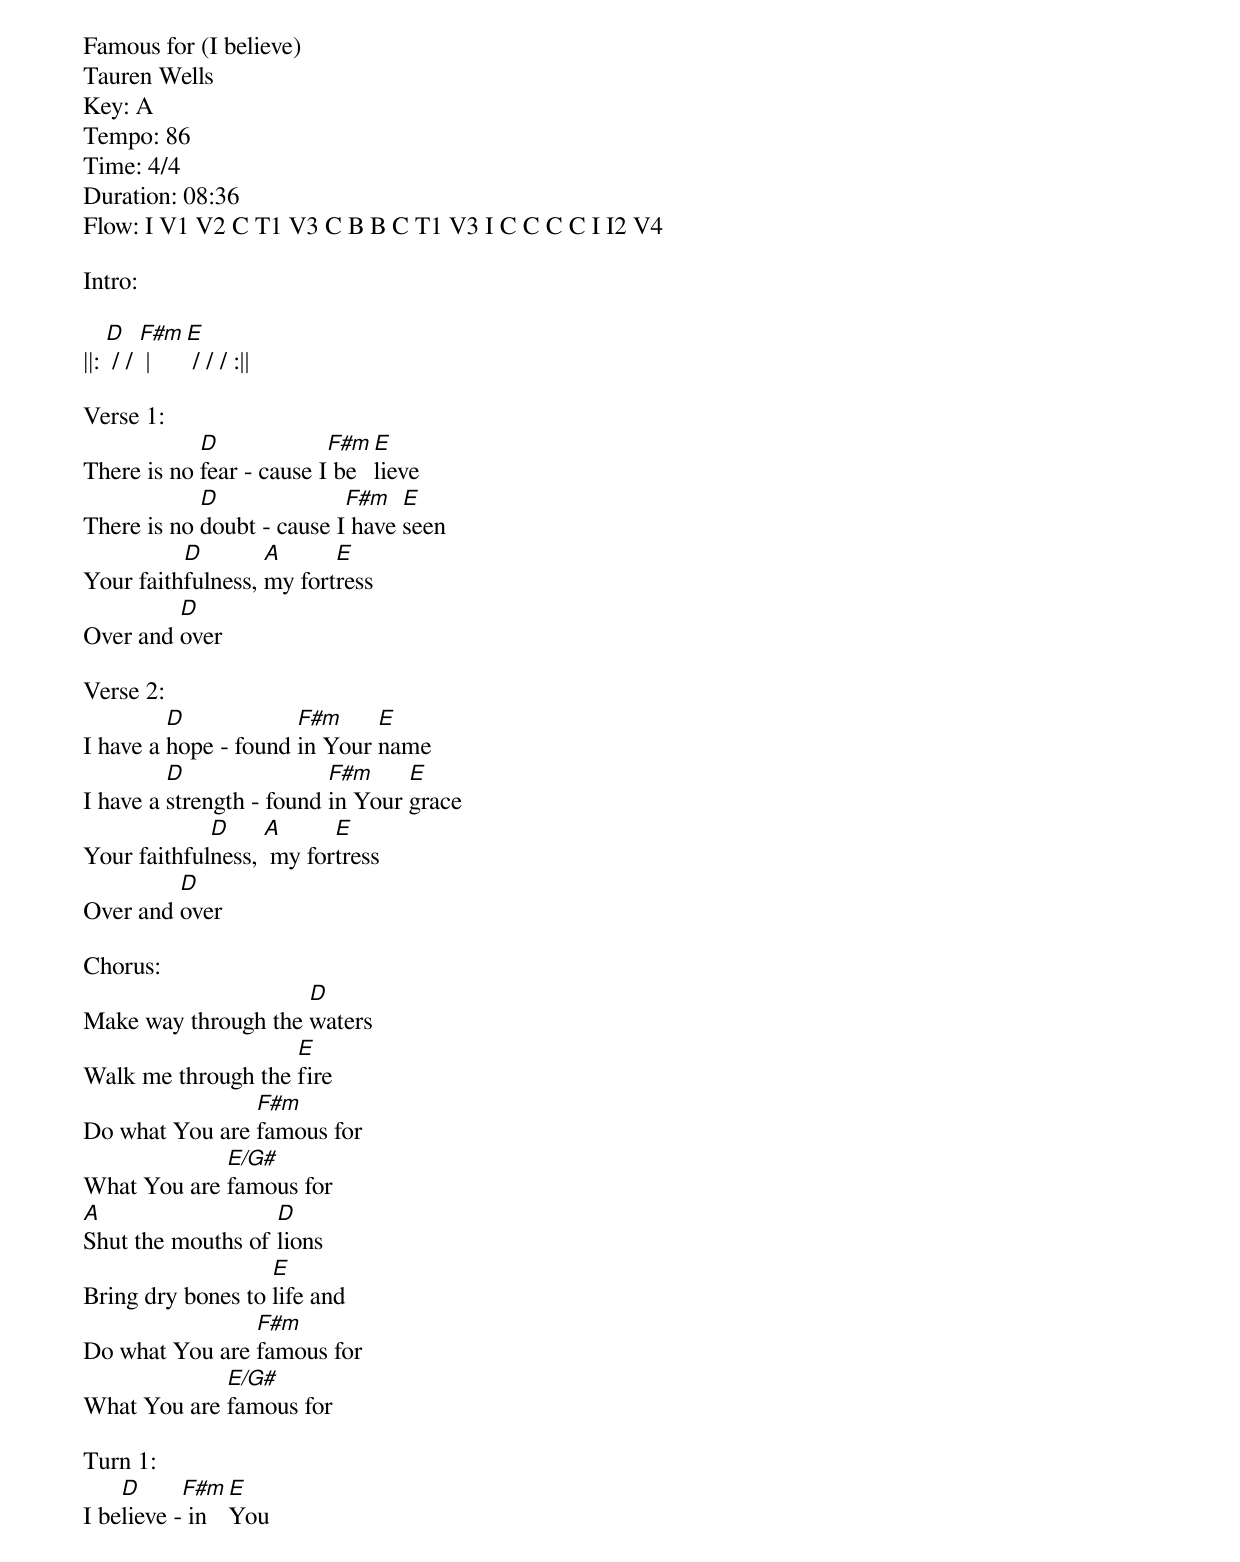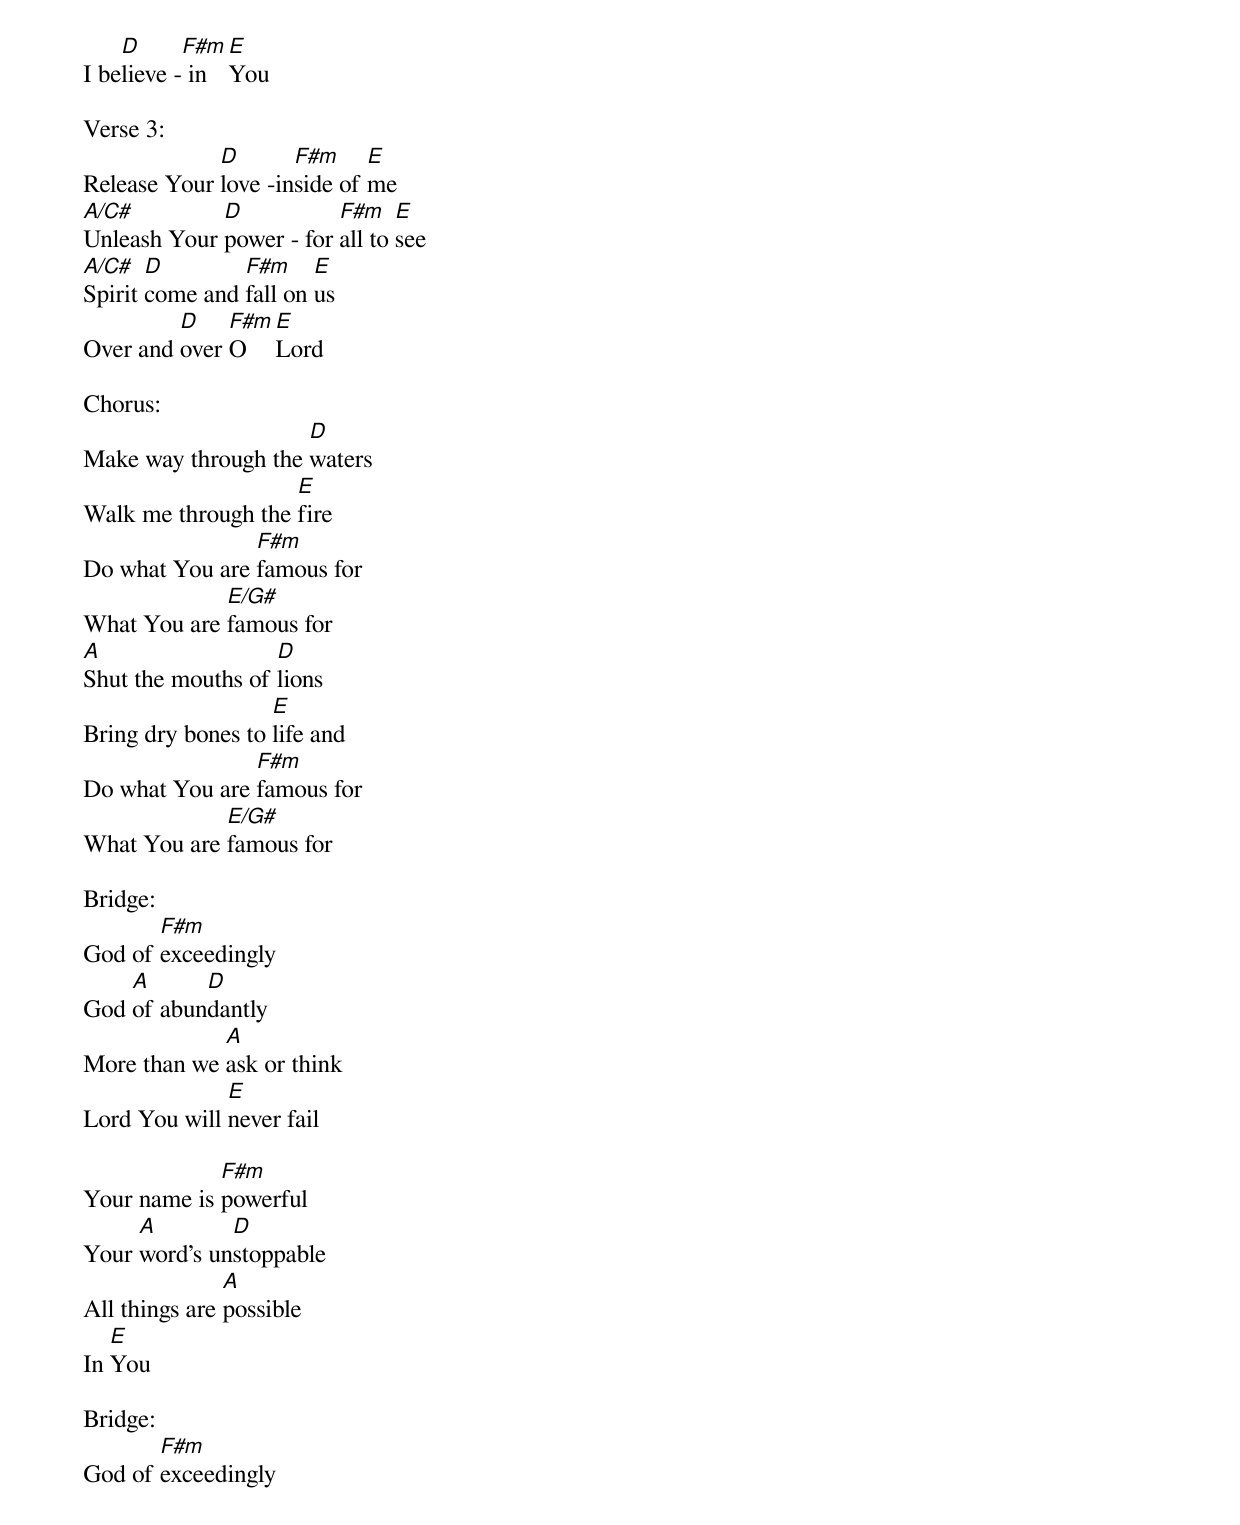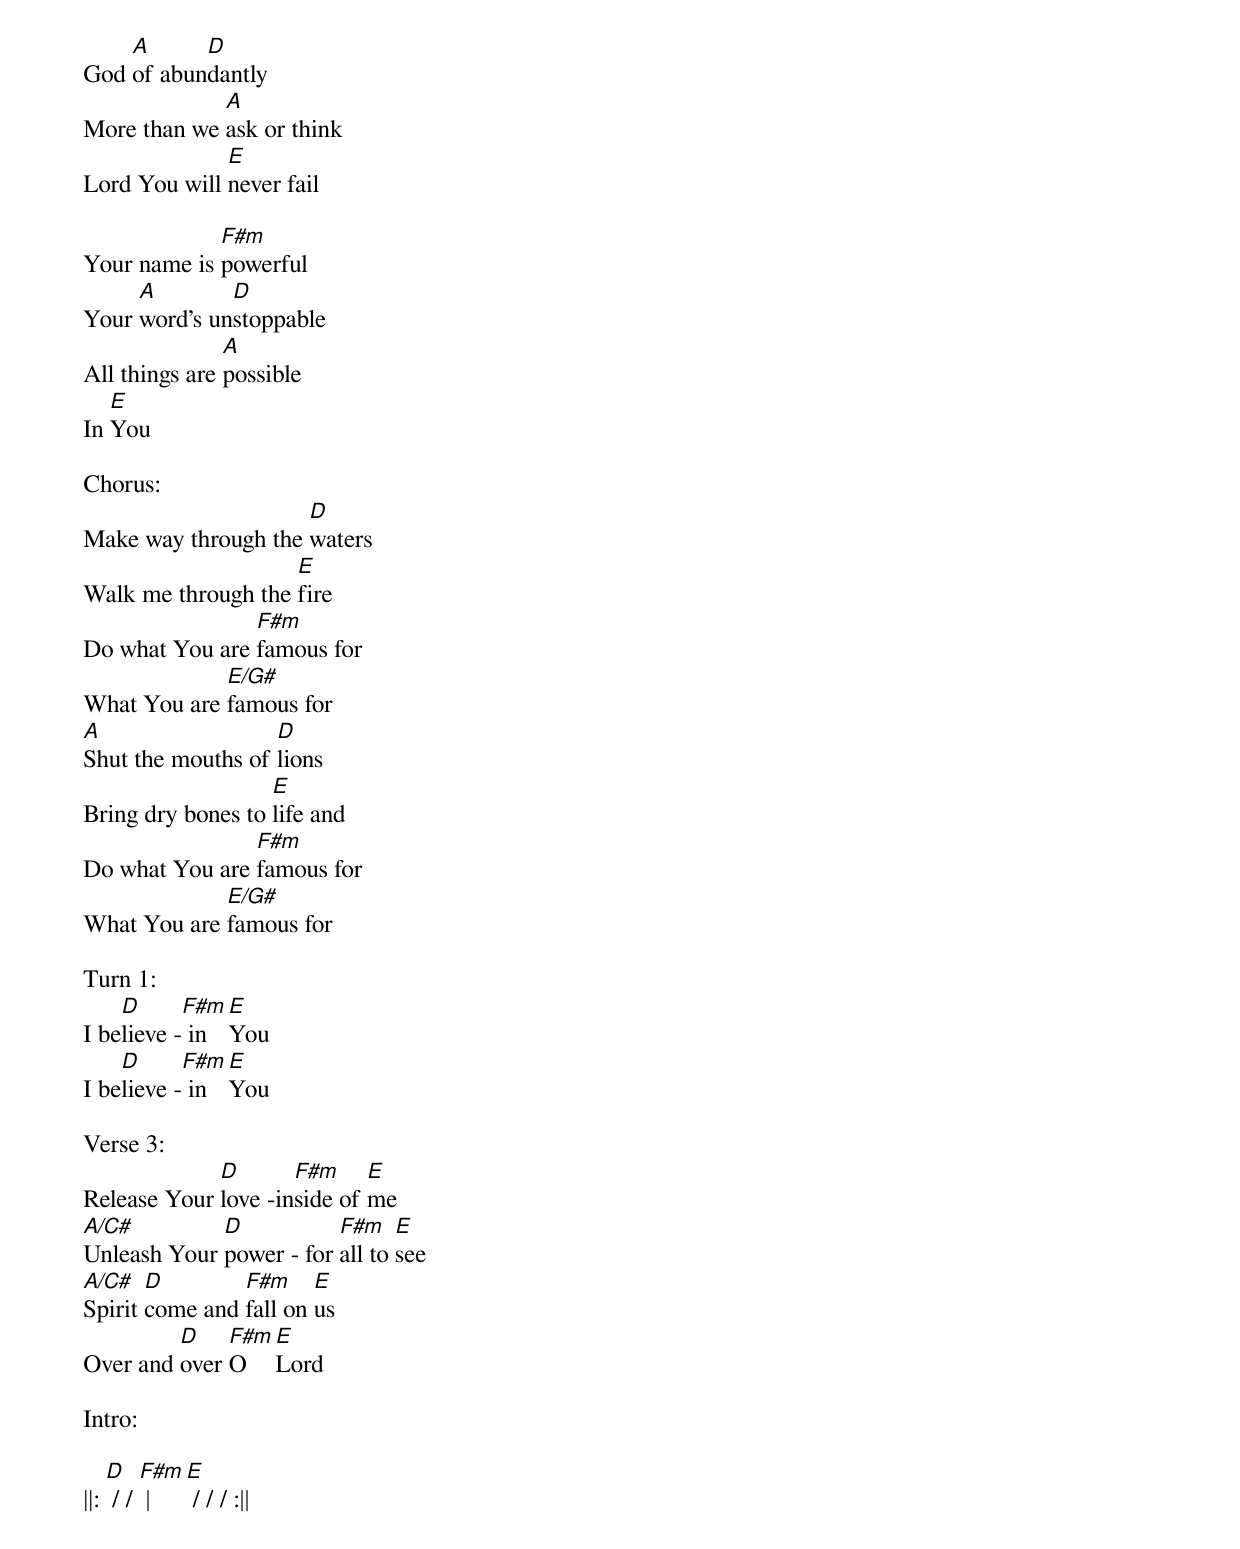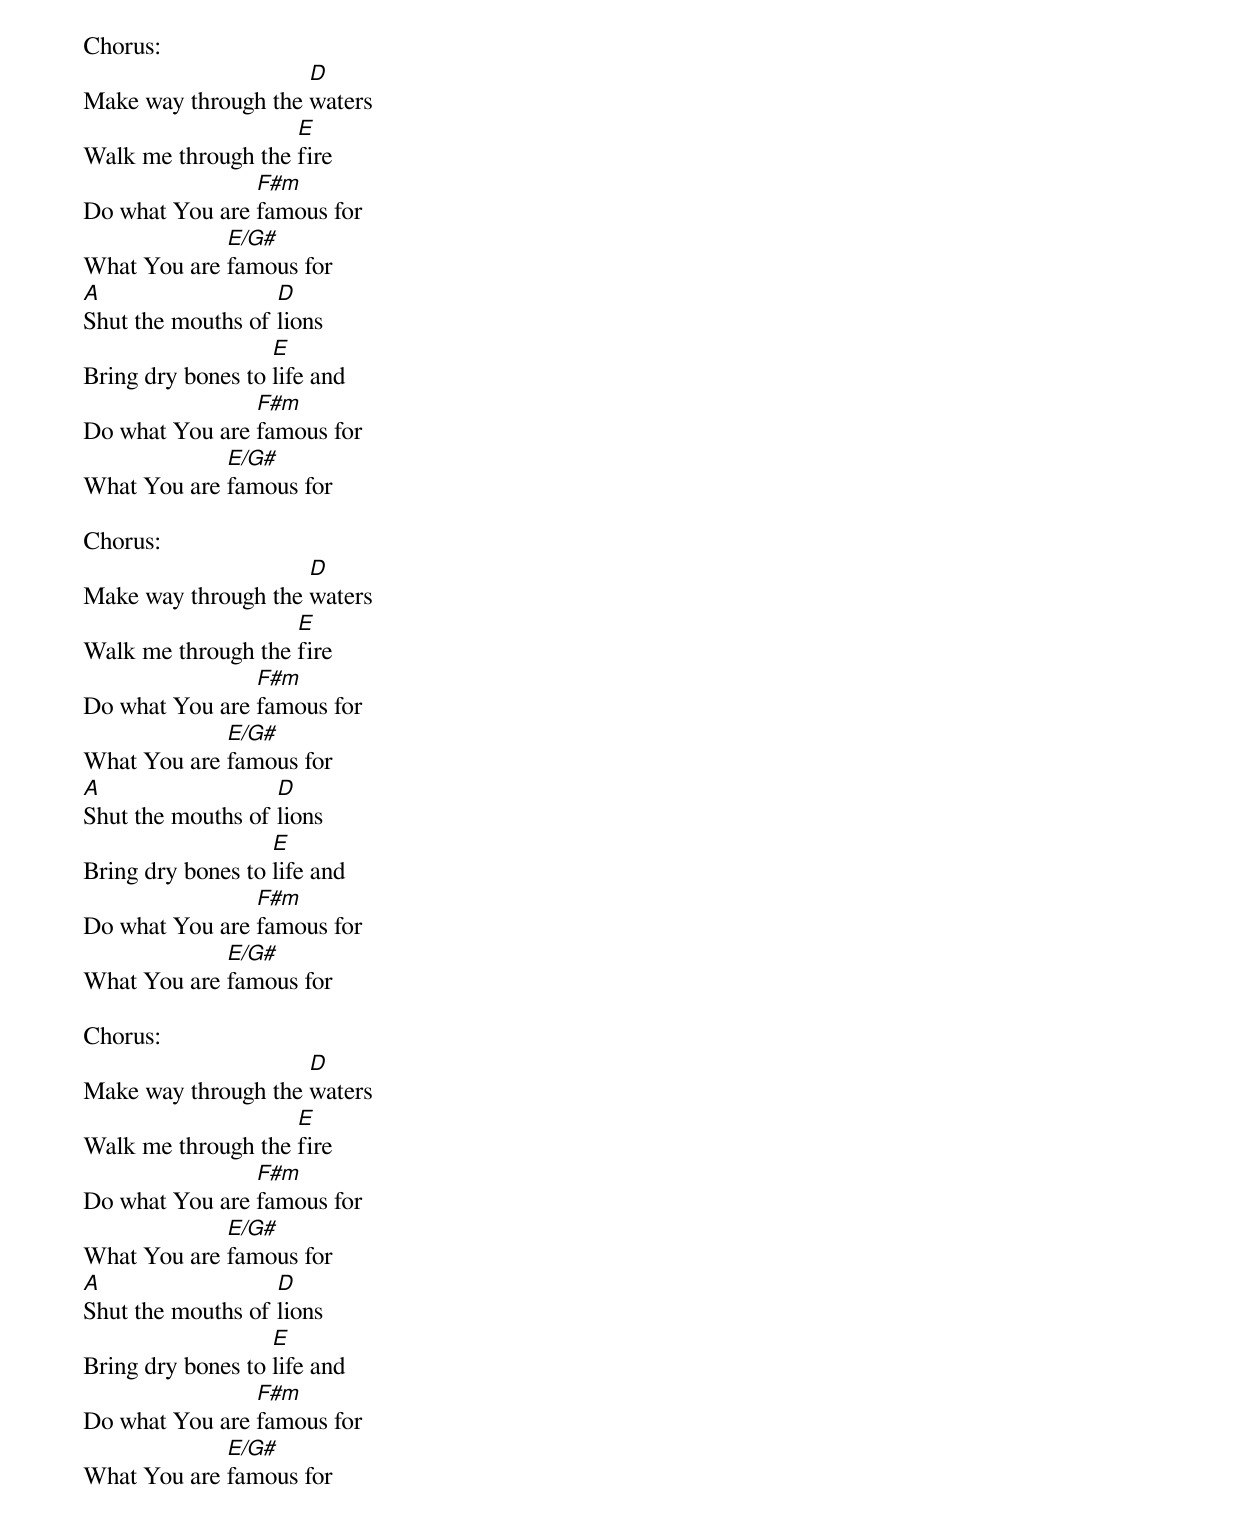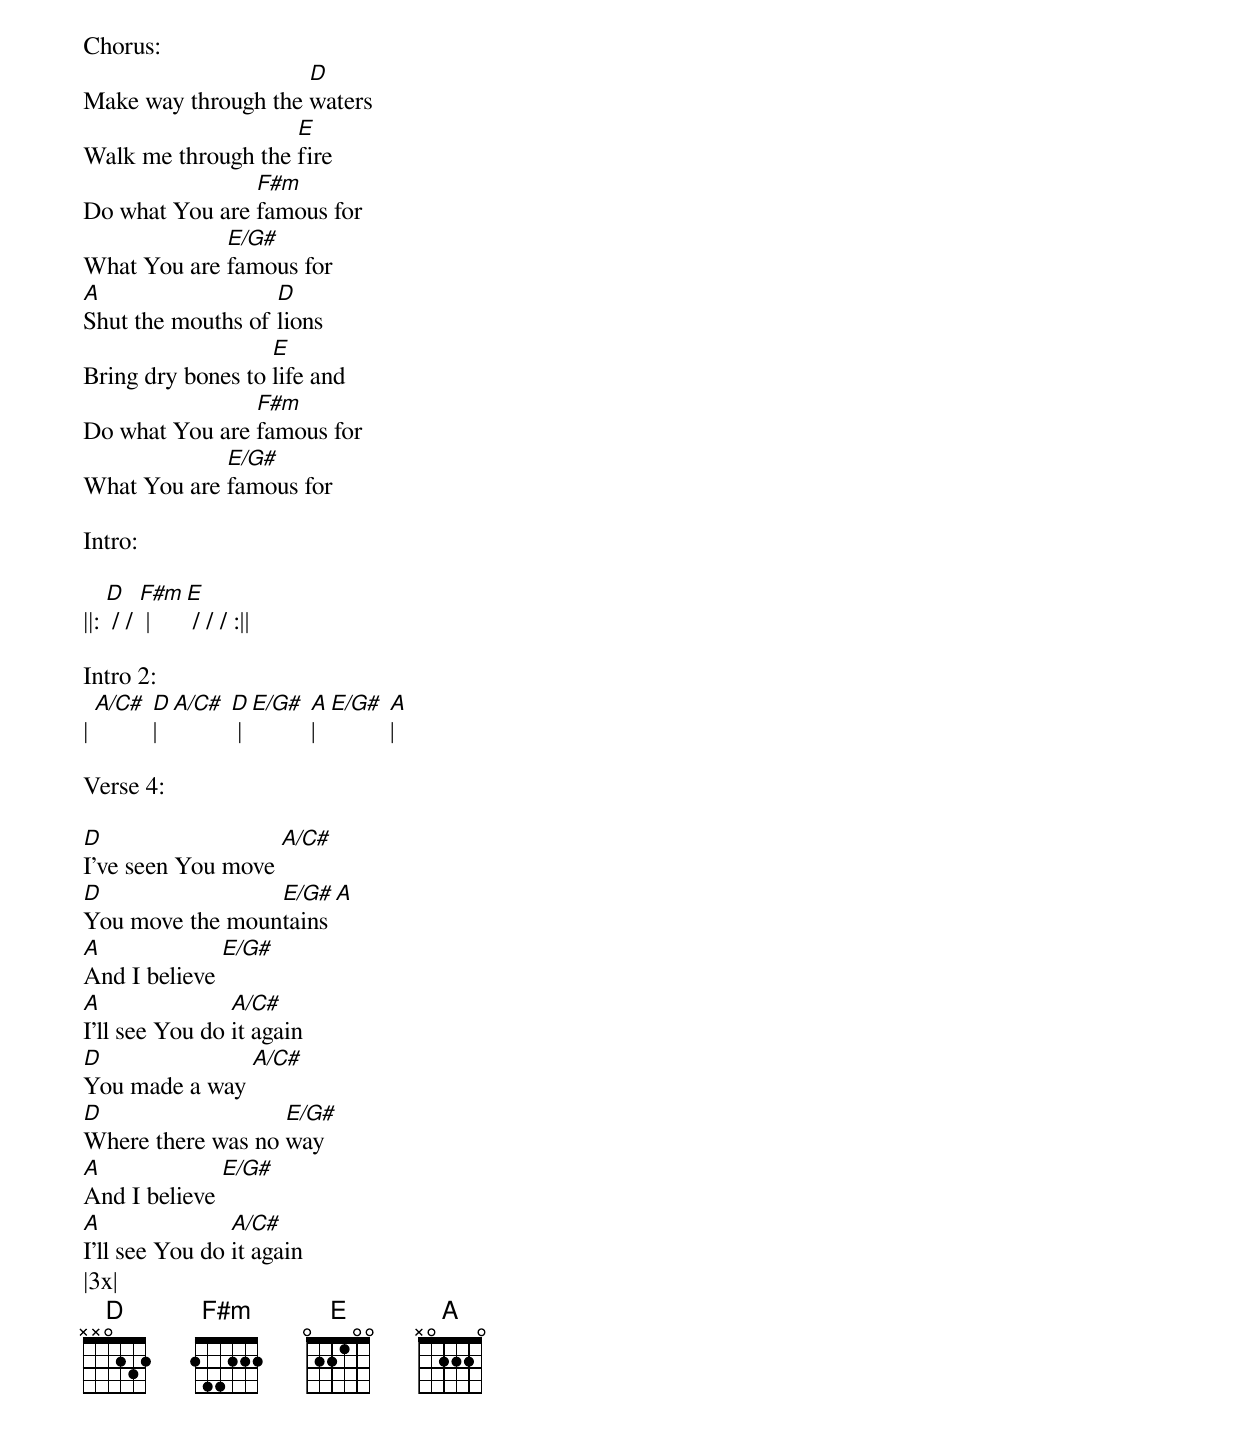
Famous for (I believe)
Tauren Wells
Key: A
Tempo: 86
Time: 4/4
Duration: 08:36
Flow: I V1 V2 C T1 V3 C B B C T1 V3 I C C C C I I2 V4

Intro:

||: [D] / / [F#m] | [E] / / / :||

Verse 1:
There is no [D]fear - cause I[F#m] be[E]lieve
There is no [D]doubt - cause I[F#m] have [E]seen
Your faith[D]fulness, [A]my fort[E]ress
Over and [D]over

Verse 2:
I have a [D]hope - found [F#m]in Your [E]name
I have a [D]strength - found [F#m]in Your [E]grace
Your faithful[D]ness, [A] my for[E]tress
Over and [D]over

Chorus:
Make way through the [D]waters
Walk me through the [E]fire
Do what You are [F#m]famous for
What You are [E/G#]famous for
[A]Shut the mouths of [D]lions
Bring dry bones to [E]life and
Do what You are [F#m]famous for
What You are [E/G#]famous for

Turn 1:
I be[D]lieve -[F#m] in [E]You
I be[D]lieve -[F#m] in [E]You

Verse 3:
Release Your [D]love -in[F#m]side of [E]me
[A/C#]Unleash Your [D]power - for [F#m]all to [E]see
[A/C#]Spirit [D]come and [F#m]fall on [E]us
Over and [D]over [F#m]O [E]Lord

Chorus:
Make way through the [D]waters
Walk me through the [E]fire
Do what You are [F#m]famous for
What You are [E/G#]famous for
[A]Shut the mouths of [D]lions
Bring dry bones to [E]life and
Do what You are [F#m]famous for
What You are [E/G#]famous for

Bridge:
God of [F#m]exceedingly
God [A]of abun[D]dantly
More than we [A]ask or think
Lord You will [E]never fail

Your name is [F#m]powerful
Your [A]word's un[D]stoppable
All things are [A]possible
In [E]You

Bridge:
God of [F#m]exceedingly
God [A]of abun[D]dantly
More than we [A]ask or think
Lord You will [E]never fail

Your name is [F#m]powerful
Your [A]word's un[D]stoppable
All things are [A]possible
In [E]You

Chorus:
Make way through the [D]waters
Walk me through the [E]fire
Do what You are [F#m]famous for
What You are [E/G#]famous for
[A]Shut the mouths of [D]lions
Bring dry bones to [E]life and
Do what You are [F#m]famous for
What You are [E/G#]famous for

Turn 1:
I be[D]lieve -[F#m] in [E]You
I be[D]lieve -[F#m] in [E]You

Verse 3:
Release Your [D]love -in[F#m]side of [E]me
[A/C#]Unleash Your [D]power - for [F#m]all to [E]see
[A/C#]Spirit [D]come and [F#m]fall on [E]us
Over and [D]over [F#m]O [E]Lord

Intro:

||: [D] / / [F#m] | [E] / / / :||

Chorus:
Make way through the [D]waters
Walk me through the [E]fire
Do what You are [F#m]famous for
What You are [E/G#]famous for
[A]Shut the mouths of [D]lions
Bring dry bones to [E]life and
Do what You are [F#m]famous for
What You are [E/G#]famous for

Chorus:
Make way through the [D]waters
Walk me through the [E]fire
Do what You are [F#m]famous for
What You are [E/G#]famous for
[A]Shut the mouths of [D]lions
Bring dry bones to [E]life and
Do what You are [F#m]famous for
What You are [E/G#]famous for

Chorus:
Make way through the [D]waters
Walk me through the [E]fire
Do what You are [F#m]famous for
What You are [E/G#]famous for
[A]Shut the mouths of [D]lions
Bring dry bones to [E]life and
Do what You are [F#m]famous for
What You are [E/G#]famous for

Chorus:
Make way through the [D]waters
Walk me through the [E]fire
Do what You are [F#m]famous for
What You are [E/G#]famous for
[A]Shut the mouths of [D]lions
Bring dry bones to [E]life and
Do what You are [F#m]famous for
What You are [E/G#]famous for

Intro:

||: [D] / / [F#m] | [E] / / / :||

Intro 2:
| [A/C#] [D]| [A/C#] [D] | [E/G#] [A]| [E/G#] [A]|

Verse 4:

[D]I've seen You move [A/C#]
[D]You move the moun[E/G#]tains[A]
[A]And I believe [E/G#]
[A]I'll see You do [A/C#]it again
[D]You made a way [A/C#]
[D]Where there was no [E/G#]way
[A]And I believe [E/G#]
[A]I'll see You do [A/C#]it again
|3x|
